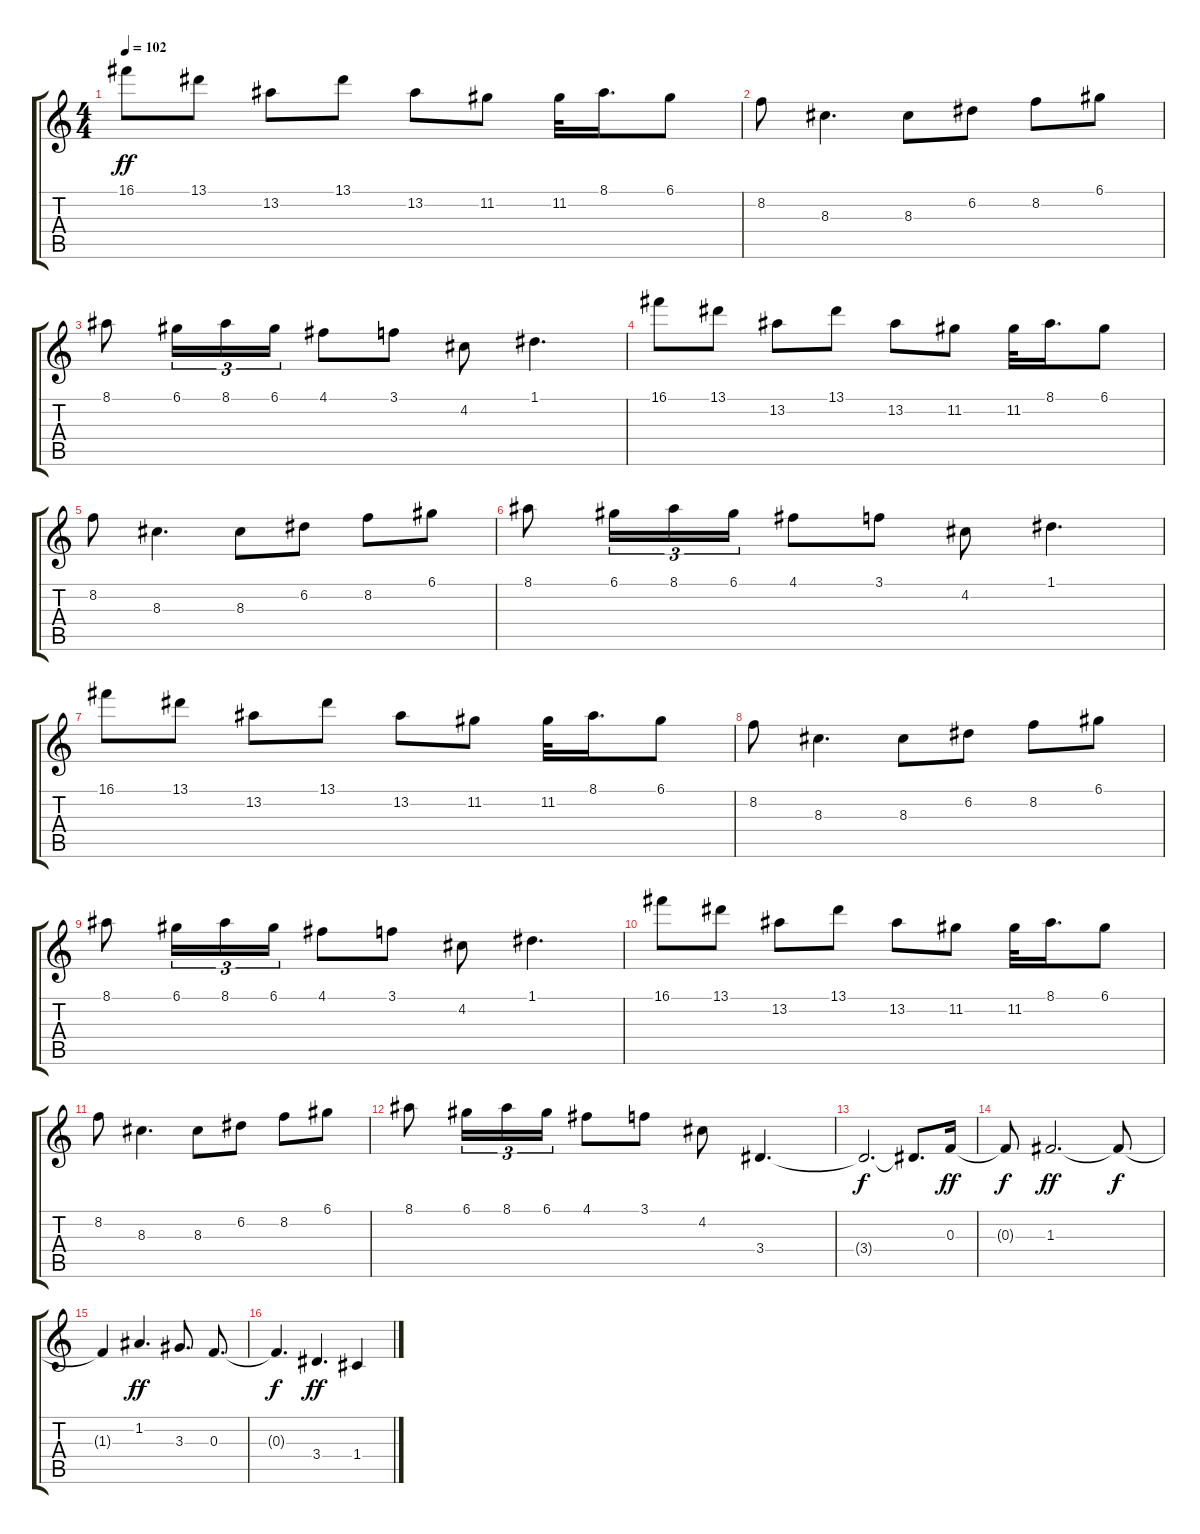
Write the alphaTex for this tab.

\track "" {instrument distortionguitar}
\staff {score tabs}
\tuning (D4 A3 F3 C3 G2 D2) {hide}
\ts (4 4)
\tempo 102
\clef g2
\ks c
16.1.8{dy ff} 13.1.8 13.2.8 13.1.8 13.2.8 11.2.8 11.2.32 8.1.16{d} 6.1.8 |
8.2.8 8.3.4{d} 8.3.8 6.2.8 8.2.8 6.1.8 |
8.1.8 6.1.16{tu (3 2)} 8.1.16{tu (3 2)} 6.1.16{tu (3 2)} 4.1.8 3.1.8 4.2.8 1.1.4{d} |
16.1.8 13.1.8 13.2.8 13.1.8 13.2.8 11.2.8 11.2.32 8.1.16{d} 6.1.8 |
8.2.8 8.3.4{d} 8.3.8 6.2.8 8.2.8 6.1.8 |
8.1.8 6.1.16{tu (3 2)} 8.1.16{tu (3 2)} 6.1.16{tu (3 2)} 4.1.8 3.1.8 4.2.8 1.1.4{d} |
16.1.8 13.1.8 13.2.8 13.1.8 13.2.8 11.2.8 11.2.32 8.1.16{d} 6.1.8 |
8.2.8 8.3.4{d} 8.3.8 6.2.8 8.2.8 6.1.8 |
8.1.8 6.1.16{tu (3 2)} 8.1.16{tu (3 2)} 6.1.16{tu (3 2)} 4.1.8 3.1.8 4.2.8 1.1.4{d} |
16.1.8 13.1.8 13.2.8 13.1.8 13.2.8 11.2.8 11.2.32 8.1.16{d} 6.1.8 |
8.2.8 8.3.4{d} 8.3.8 6.2.8 8.2.8 6.1.8 |
8.1.8 6.1.16{tu (3 2)} 8.1.16{tu (3 2)} 6.1.16{tu (3 2)} 4.1.8 3.1.8 4.2.8 3.4.4{d} |
3.4{t}.2{d dy f} 3.4{t}.8{d} 0.3.16{dy ff} |
0.3{t}.8{dy f} 1.3.2{d dy ff} 1.3{t}.8{dy f} |
1.3{t}.4 1.2.4{d dy ff} 3.3.8{d} 0.3.8{d} |
0.3{t}.4{d dy f} 3.4.4{d dy ff} 1.4.4
